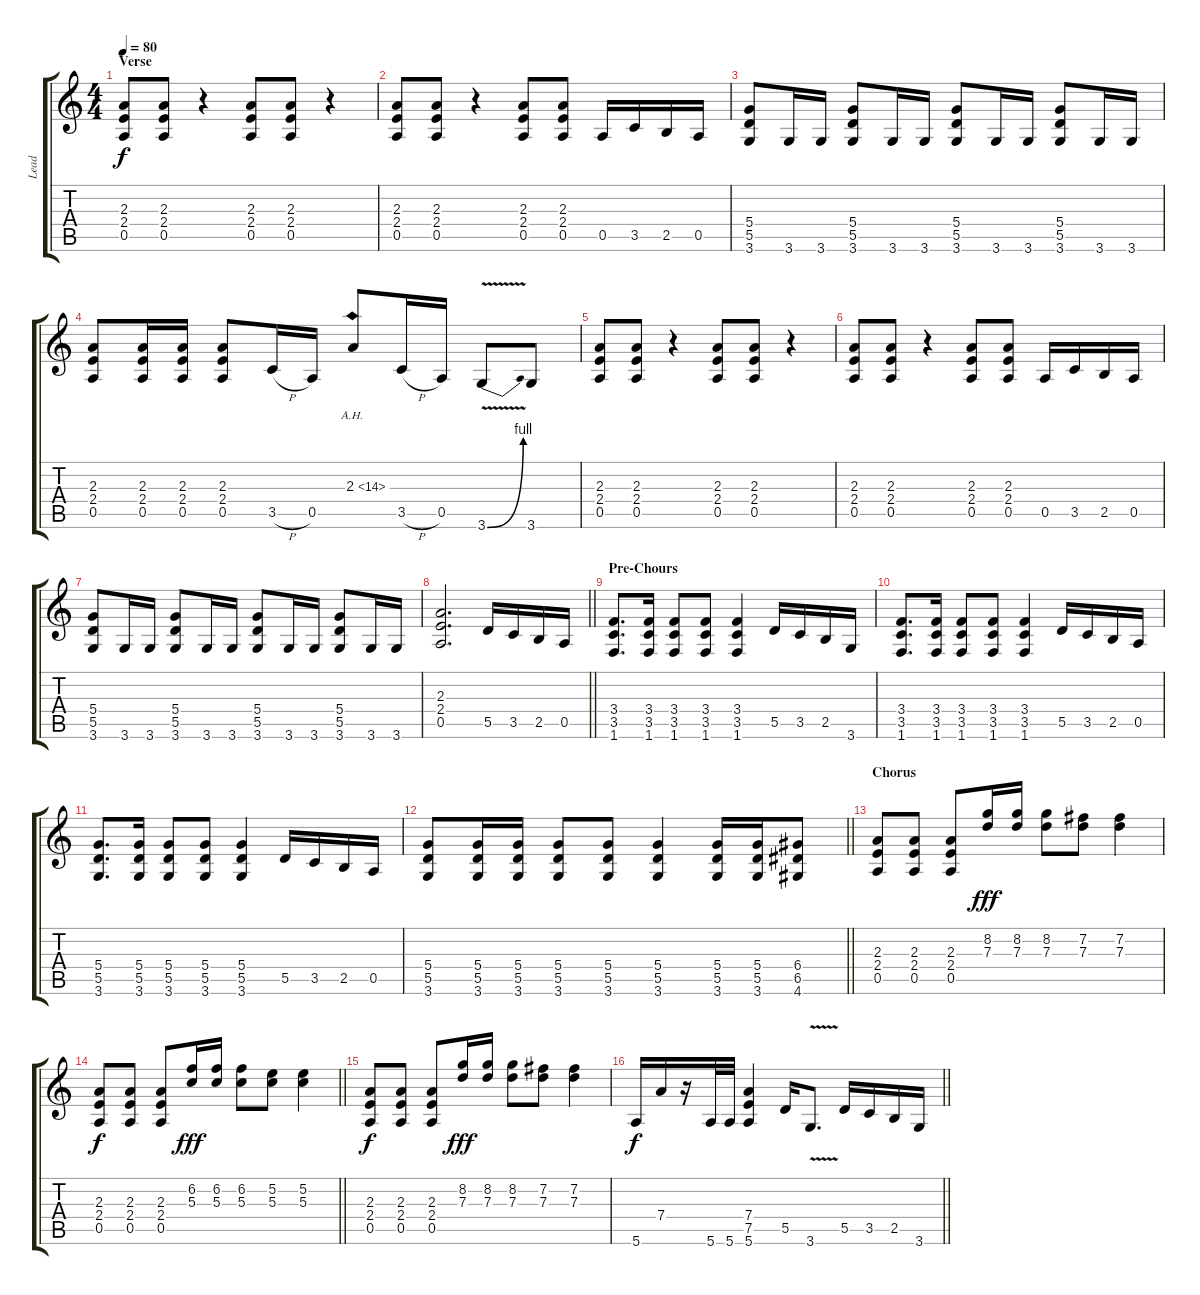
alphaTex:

\track ("Lead" "Lead") {instrument distortionguitar}
\staff {score tabs}
\tuning (E4 B3 G3 D3 A2 E2) {hide}
\ts (4 4)
\section ("" "Verse")
\tempo 80
\clef g2
\ks c
(2.3 2.4 0.5).8{dy f} (2.3 2.4 0.5).8 r.4 (2.3 2.4 0.5).8 (2.3 2.4 0.5).8 r.4 |
(2.3 2.4 0.5).8 (2.3 2.4 0.5).8 r.4 (2.3 2.4 0.5).8 (2.3 2.4 0.5).8 0.5.16 3.5.16 2.5.16 0.5.16 |
(5.4 5.5 3.6).8 3.6.16 3.6.16 (5.4 5.5 3.6).8 3.6.16 3.6.16 (5.4 5.5 3.6).8 3.6.16 3.6.16 (5.4 5.5 3.6).8 3.6.16 3.6.16 |
(2.3 2.4 0.5).8 (2.3 2.4 0.5).16 (2.3 2.4 0.5).16 (2.3 2.4 0.5).8 3.5{h}.16 0.5.16 2.3{ah 12}.8 3.5{h}.16 0.5.16 3.6{be (bend 0 0 60 4) v}.8 3.6.8 |
(2.3 2.4 0.5).8 (2.3 2.4 0.5).8 r.4 (2.3 2.4 0.5).8 (2.3 2.4 0.5).8 r.4 |
(2.3 2.4 0.5).8 (2.3 2.4 0.5).8 r.4 (2.3 2.4 0.5).8 (2.3 2.4 0.5).8 0.5.16 3.5.16 2.5.16 0.5.16 |
(5.4 5.5 3.6).8 3.6.16 3.6.16 (5.4 5.5 3.6).8 3.6.16 3.6.16 (5.4 5.5 3.6).8 3.6.16 3.6.16 (5.4 5.5 3.6).8 3.6.16 3.6.16 |
\barLineRight lightlight
(2.3 2.4 0.5).2{d} 5.5.16 3.5.16 2.5.16 0.5.16 |
\section ("" "Pre-Chours")
(3.4 3.5 1.6).8{d} (3.4 3.5 1.6).16 (3.4 3.5 1.6).8 (3.4 3.5 1.6).8 (3.4 3.5 1.6).4 5.5.16 3.5.16 2.5.16 3.6.16 |
(3.4 3.5 1.6).8{d} (3.4 3.5 1.6).16 (3.4 3.5 1.6).8 (3.4 3.5 1.6).8 (3.4 3.5 1.6).4 5.5.16 3.5.16 2.5.16 0.5.16 |
(5.4 5.5 3.6).8{d} (5.4 5.5 3.6).16 (5.4 5.5 3.6).8 (5.4 5.5 3.6).8 (5.4 5.5 3.6).4 5.5.16 3.5.16 2.5.16 0.5.16 |
\barLineRight lightlight
(5.4 5.5 3.6).8 (5.4 5.5 3.6).16 (5.4 5.5 3.6).16 (5.4 5.5 3.6).8 (5.4 5.5 3.6).8 (5.4 5.5 3.6).4 (5.4 5.5 3.6).16 (5.4 5.5 3.6).16 (6.4 6.5 4.6).8 |
\section ("" "Chorus")
(2.3 2.4 0.5).8 (2.3 2.4 0.5).8 (2.3 2.4 0.5).8 (8.2 7.3).16{dy fff} (8.2 7.3).16 (8.2 7.3).8 (7.2 7.3).8 (7.2 7.3).4 |
\barLineRight lightlight
(2.3 2.4 0.5).8{dy f} (2.3 2.4 0.5).8 (2.3 2.4 0.5).8 (6.2 5.3).16{dy fff} (6.2 5.3).16 (6.2 5.3).8 (5.2 5.3).8 (5.2 5.3).4 |
\section ("" "")
(2.3 2.4 0.5).8{dy f} (2.3 2.4 0.5).8 (2.3 2.4 0.5).8 (8.2 7.3).16{dy fff} (8.2 7.3).16 (8.2 7.3).8 (7.2 7.3).8 (7.2 7.3).4 |
\barLineRight lightlight
5.6.16{dy f} 7.4.16 r.16 5.6.32 5.6.32 (7.4 7.5 5.6).4 5.5.16 3.6{v}.8{d} 5.5.16 3.5.16 2.5.16 3.6.16
